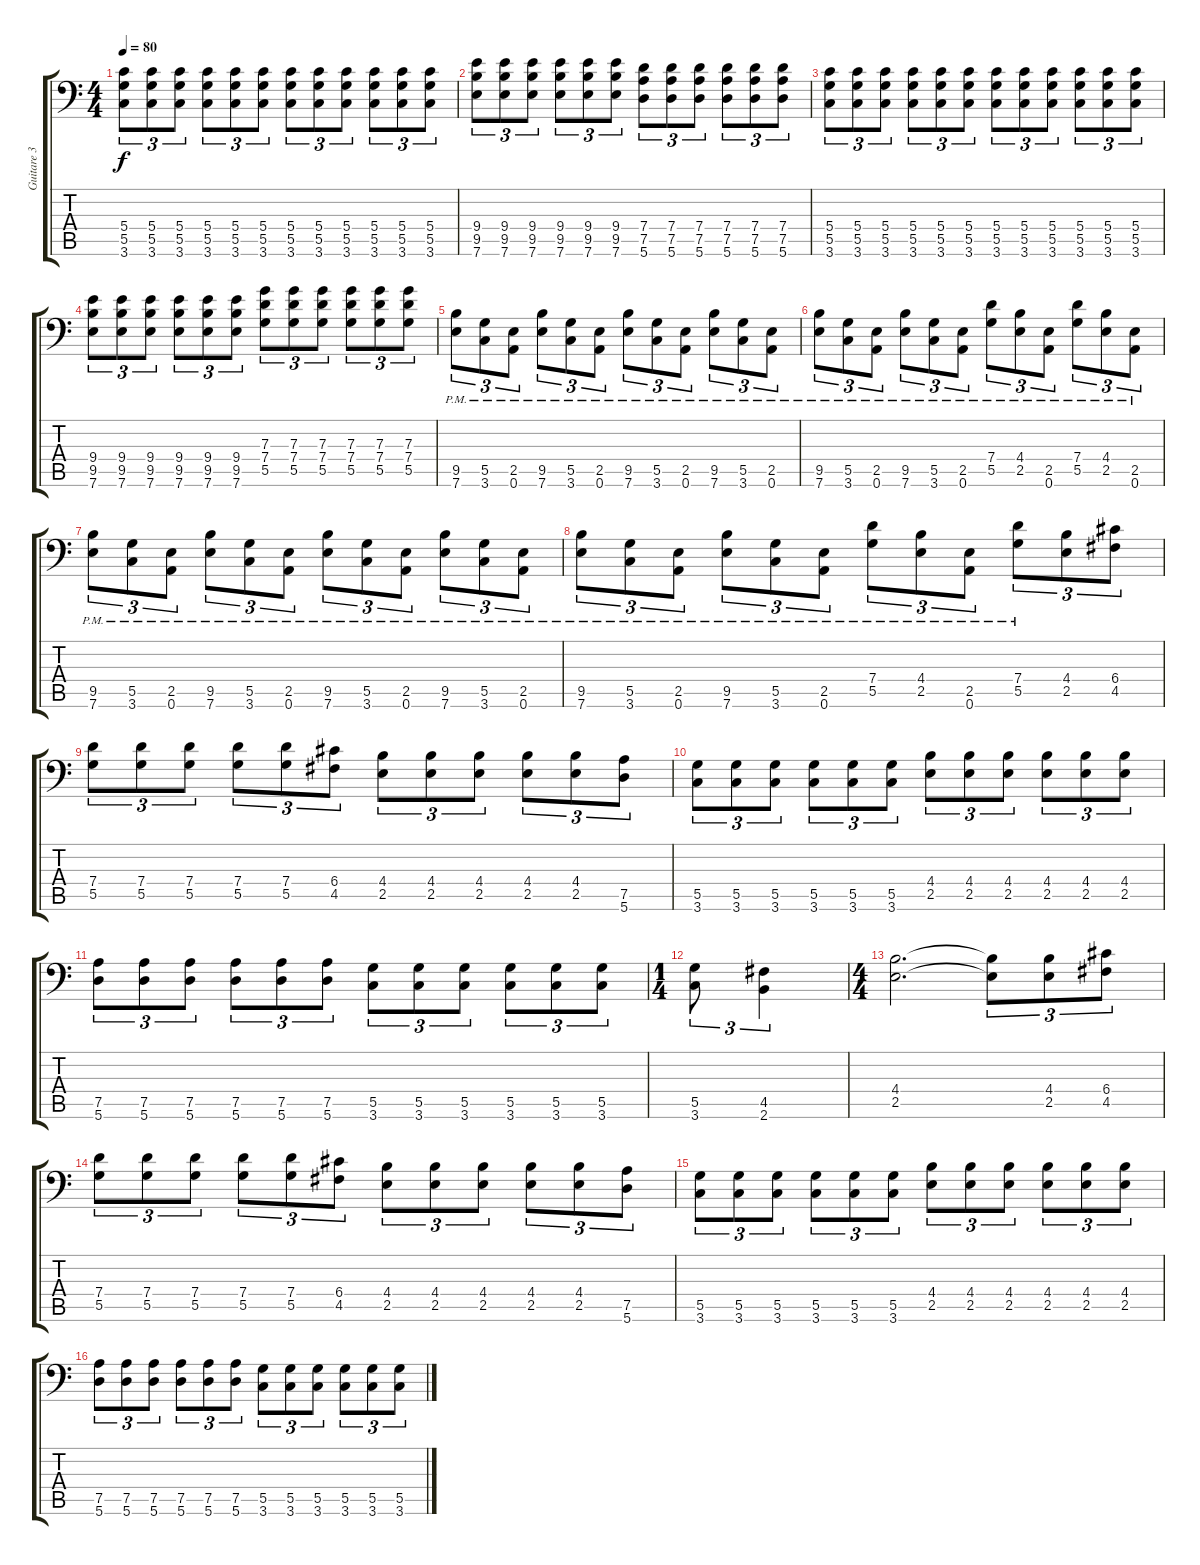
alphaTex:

\track ("Guitare 3" "Guitare 3") {instrument distortionguitar}
\staff {score tabs}
\tuning (A3 E3 C3 G2 D2 A1) {hide}
\ts (4 4)
\tempo 80
\clef f4
\ks c
(5.4 5.5 3.6).8{tu (3 2) dy f} (5.4 5.5 3.6).8{tu (3 2)} (5.4 5.5 3.6).8{tu (3 2)} (5.4 5.5 3.6).8{tu (3 2)} (5.4 5.5 3.6).8{tu (3 2)} (5.4 5.5 3.6).8{tu (3 2)} (5.4 5.5 3.6).8{tu (3 2)} (5.4 5.5 3.6).8{tu (3 2)} (5.4 5.5 3.6).8{tu (3 2)} (5.4 5.5 3.6).8{tu (3 2)} (5.4 5.5 3.6).8{tu (3 2)} (5.4 5.5 3.6).8{tu (3 2)} |
(9.4 9.5 7.6).8{tu (3 2)} (9.4 9.5 7.6).8{tu (3 2)} (9.4 9.5 7.6).8{tu (3 2)} (9.4 9.5 7.6).8{tu (3 2)} (9.4 9.5 7.6).8{tu (3 2)} (9.4 9.5 7.6).8{tu (3 2)} (7.4 7.5 5.6).8{tu (3 2)} (7.4 7.5 5.6).8{tu (3 2)} (7.4 7.5 5.6).8{tu (3 2)} (7.4 7.5 5.6).8{tu (3 2)} (7.4 7.5 5.6).8{tu (3 2)} (7.4 7.5 5.6).8{tu (3 2)} |
(5.4 5.5 3.6).8{tu (3 2)} (5.4 5.5 3.6).8{tu (3 2)} (5.4 5.5 3.6).8{tu (3 2)} (5.4 5.5 3.6).8{tu (3 2)} (5.4 5.5 3.6).8{tu (3 2)} (5.4 5.5 3.6).8{tu (3 2)} (5.4 5.5 3.6).8{tu (3 2)} (5.4 5.5 3.6).8{tu (3 2)} (5.4 5.5 3.6).8{tu (3 2)} (5.4 5.5 3.6).8{tu (3 2)} (5.4 5.5 3.6).8{tu (3 2)} (5.4 5.5 3.6).8{tu (3 2)} |
(9.4 9.5 7.6).8{tu (3 2)} (9.4 9.5 7.6).8{tu (3 2)} (9.4 9.5 7.6).8{tu (3 2)} (9.4 9.5 7.6).8{tu (3 2)} (9.4 9.5 7.6).8{tu (3 2)} (9.4 9.5 7.6).8{tu (3 2)} (7.3 7.4 5.5).8{tu (3 2)} (7.3 7.4 5.5).8{tu (3 2)} (7.3 7.4 5.5).8{tu (3 2)} (7.3 7.4 5.5).8{tu (3 2)} (7.3 7.4 5.5).8{tu (3 2)} (7.3 7.4 5.5).8{tu (3 2)} |
(9.5{pm} 7.6{pm}).8{tu (3 2)} (5.5{pm} 3.6{pm}).8{tu (3 2)} (2.5{pm} 0.6{pm}).8{tu (3 2)} (9.5{pm} 7.6{pm}).8{tu (3 2)} (5.5{pm} 3.6{pm}).8{tu (3 2)} (2.5{pm} 0.6{pm}).8{tu (3 2)} (9.5{pm} 7.6{pm}).8{tu (3 2)} (5.5{pm} 3.6{pm}).8{tu (3 2)} (2.5{pm} 0.6{pm}).8{tu (3 2)} (9.5{pm} 7.6{pm}).8{tu (3 2)} (5.5{pm} 3.6{pm}).8{tu (3 2)} (2.5{pm} 0.6{pm}).8{tu (3 2)} |
(9.5{pm} 7.6{pm}).8{tu (3 2)} (5.5{pm} 3.6{pm}).8{tu (3 2)} (2.5{pm} 0.6{pm}).8{tu (3 2)} (9.5{pm} 7.6{pm}).8{tu (3 2)} (5.5{pm} 3.6{pm}).8{tu (3 2)} (2.5{pm} 0.6{pm}).8{tu (3 2)} (7.4{pm} 5.5{pm}).8{tu (3 2)} (4.4{pm} 2.5{pm}).8{tu (3 2)} (2.5{pm} 0.6{pm}).8{tu (3 2)} (7.4{pm} 5.5{pm}).8{tu (3 2)} (4.4{pm} 2.5{pm}).8{tu (3 2)} (2.5{pm} 0.6{pm}).8{tu (3 2)} |
(9.5{pm} 7.6{pm}).8{tu (3 2)} (5.5{pm} 3.6{pm}).8{tu (3 2)} (2.5{pm} 0.6{pm}).8{tu (3 2)} (9.5{pm} 7.6{pm}).8{tu (3 2)} (5.5{pm} 3.6{pm}).8{tu (3 2)} (2.5{pm} 0.6{pm}).8{tu (3 2)} (9.5{pm} 7.6{pm}).8{tu (3 2)} (5.5{pm} 3.6{pm}).8{tu (3 2)} (2.5{pm} 0.6{pm}).8{tu (3 2)} (9.5{pm} 7.6{pm}).8{tu (3 2)} (5.5{pm} 3.6{pm}).8{tu (3 2)} (2.5{pm} 0.6{pm}).8{tu (3 2)} |
(9.5{pm} 7.6{pm}).8{tu (3 2)} (5.5{pm} 3.6{pm}).8{tu (3 2)} (2.5{pm} 0.6{pm}).8{tu (3 2)} (9.5{pm} 7.6{pm}).8{tu (3 2)} (5.5{pm} 3.6{pm}).8{tu (3 2)} (2.5{pm} 0.6{pm}).8{tu (3 2)} (7.4{pm} 5.5{pm}).8{tu (3 2)} (4.4{pm} 2.5{pm}).8{tu (3 2)} (2.5{pm} 0.6{pm}).8{tu (3 2)} (7.4{pm} 5.5{pm}).8{tu (3 2)} (4.4 2.5).8{tu (3 2)} (6.4 4.5).8{tu (3 2)} |
(7.4 5.5).8{tu (3 2)} (7.4 5.5).8{tu (3 2)} (7.4 5.5).8{tu (3 2)} (7.4 5.5).8{tu (3 2)} (7.4 5.5).8{tu (3 2)} (6.4 4.5).8{tu (3 2)} (4.4 2.5).8{tu (3 2)} (4.4 2.5).8{tu (3 2)} (4.4 2.5).8{tu (3 2)} (4.4 2.5).8{tu (3 2)} (4.4 2.5).8{tu (3 2)} (7.5 5.6).8{tu (3 2)} |
(5.5 3.6).8{tu (3 2)} (5.5 3.6).8{tu (3 2)} (5.5 3.6).8{tu (3 2)} (5.5 3.6).8{tu (3 2)} (5.5 3.6).8{tu (3 2)} (5.5 3.6).8{tu (3 2)} (4.4 2.5).8{tu (3 2)} (4.4 2.5).8{tu (3 2)} (4.4 2.5).8{tu (3 2)} (4.4 2.5).8{tu (3 2)} (4.4 2.5).8{tu (3 2)} (4.4 2.5).8{tu (3 2)} |
(7.5 5.6).8{tu (3 2)} (7.5 5.6).8{tu (3 2)} (7.5 5.6).8{tu (3 2)} (7.5 5.6).8{tu (3 2)} (7.5 5.6).8{tu (3 2)} (7.5 5.6).8{tu (3 2)} (5.5 3.6).8{tu (3 2)} (5.5 3.6).8{tu (3 2)} (5.5 3.6).8{tu (3 2)} (5.5 3.6).8{tu (3 2)} (5.5 3.6).8{tu (3 2)} (5.5 3.6).8{tu (3 2)} |
\ts (1 4)
(5.5 3.6).8{tu (3 2)} (4.5 2.6).4{tu (3 2)} |
\ts (4 4)
(4.4 2.5).2{d} (4.4{t} 2.5{t}).8{tu (3 2)} (4.4 2.5).8{tu (3 2)} (6.4 4.5).8{tu (3 2)} |
(7.4 5.5).8{tu (3 2)} (7.4 5.5).8{tu (3 2)} (7.4 5.5).8{tu (3 2)} (7.4 5.5).8{tu (3 2)} (7.4 5.5).8{tu (3 2)} (6.4 4.5).8{tu (3 2)} (4.4 2.5).8{tu (3 2)} (4.4 2.5).8{tu (3 2)} (4.4 2.5).8{tu (3 2)} (4.4 2.5).8{tu (3 2)} (4.4 2.5).8{tu (3 2)} (7.5 5.6).8{tu (3 2)} |
(5.5 3.6).8{tu (3 2)} (5.5 3.6).8{tu (3 2)} (5.5 3.6).8{tu (3 2)} (5.5 3.6).8{tu (3 2)} (5.5 3.6).8{tu (3 2)} (5.5 3.6).8{tu (3 2)} (4.4 2.5).8{tu (3 2)} (4.4 2.5).8{tu (3 2)} (4.4 2.5).8{tu (3 2)} (4.4 2.5).8{tu (3 2)} (4.4 2.5).8{tu (3 2)} (4.4 2.5).8{tu (3 2)} |
(7.5 5.6).8{tu (3 2)} (7.5 5.6).8{tu (3 2)} (7.5 5.6).8{tu (3 2)} (7.5 5.6).8{tu (3 2)} (7.5 5.6).8{tu (3 2)} (7.5 5.6).8{tu (3 2)} (5.5 3.6).8{tu (3 2)} (5.5 3.6).8{tu (3 2)} (5.5 3.6).8{tu (3 2)} (5.5 3.6).8{tu (3 2)} (5.5 3.6).8{tu (3 2)} (5.5 3.6).8{tu (3 2)}
